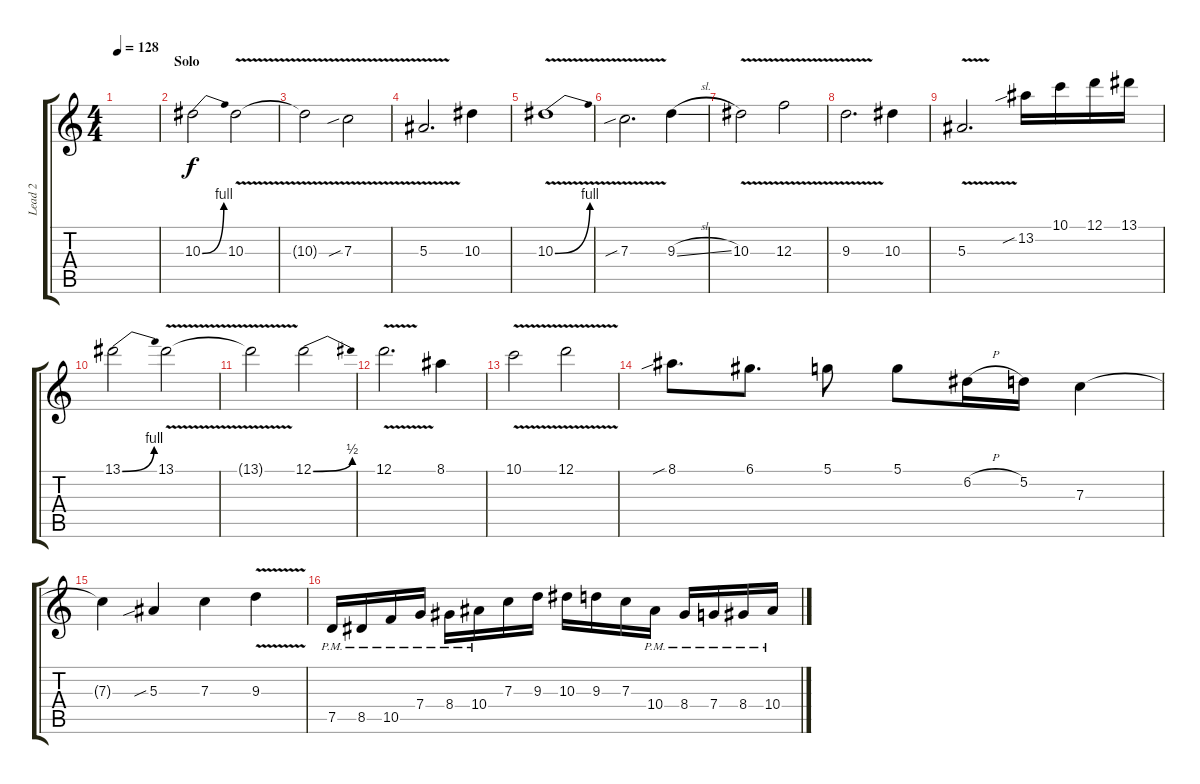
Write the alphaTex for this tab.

\track ("Lead 2" "Lead 2") {instrument distortionguitar}
\staff {score tabs}
\tuning (D4 A3 F3 C3 G2 C2) {hide}
\ts (4 4)
\tempo 128
\clef g2
\ks c
|
\section ("" "Solo")
10.3{be (bend 0 0 60 4)}.2 10.3{v}.2 |
10.3{v t}.2 7.3{v sib}.2 |
5.3{v}.2{d} 10.3.4 |
10.3{be (bend 0 0 60 4) v}.1 |
7.3{v sib}.2{d} 9.3{sl}.4 |
10.3{v}.2 12.3{v}.2 |
9.3{v}.2{d} 10.3.4 |
5.3{v}.2{d} 13.2{sib}.16 10.1.16 12.1.16 13.1.16 |
13.1{be (bend 0 0 60 4)}.2 13.1{v}.2 |
13.1{v t}.2 12.1{be (bend 0 0 60 2)}.2 |
12.1{v}.2{d} 8.1.4 |
10.1{v}.2 12.1{v}.2 |
8.1{sib}.8{d} 6.1.8{d} 5.1.8 5.1.8 6.2{h}.16 5.2.16 7.3.4 |
7.3{t}.4 5.3{sib}.4 7.3.4 9.3{v}.4 |
7.5{pm}.16 8.5{pm}.16 10.5{pm}.16 7.4{pm}.16 8.4{pm}.16 10.4{pm}.16 7.3.16 9.3.16 10.3.16 9.3.16 7.3.16 10.4{pm}.16 8.4{pm}.16 7.4{pm}.16 8.4{pm}.16 10.4{pm}.16
